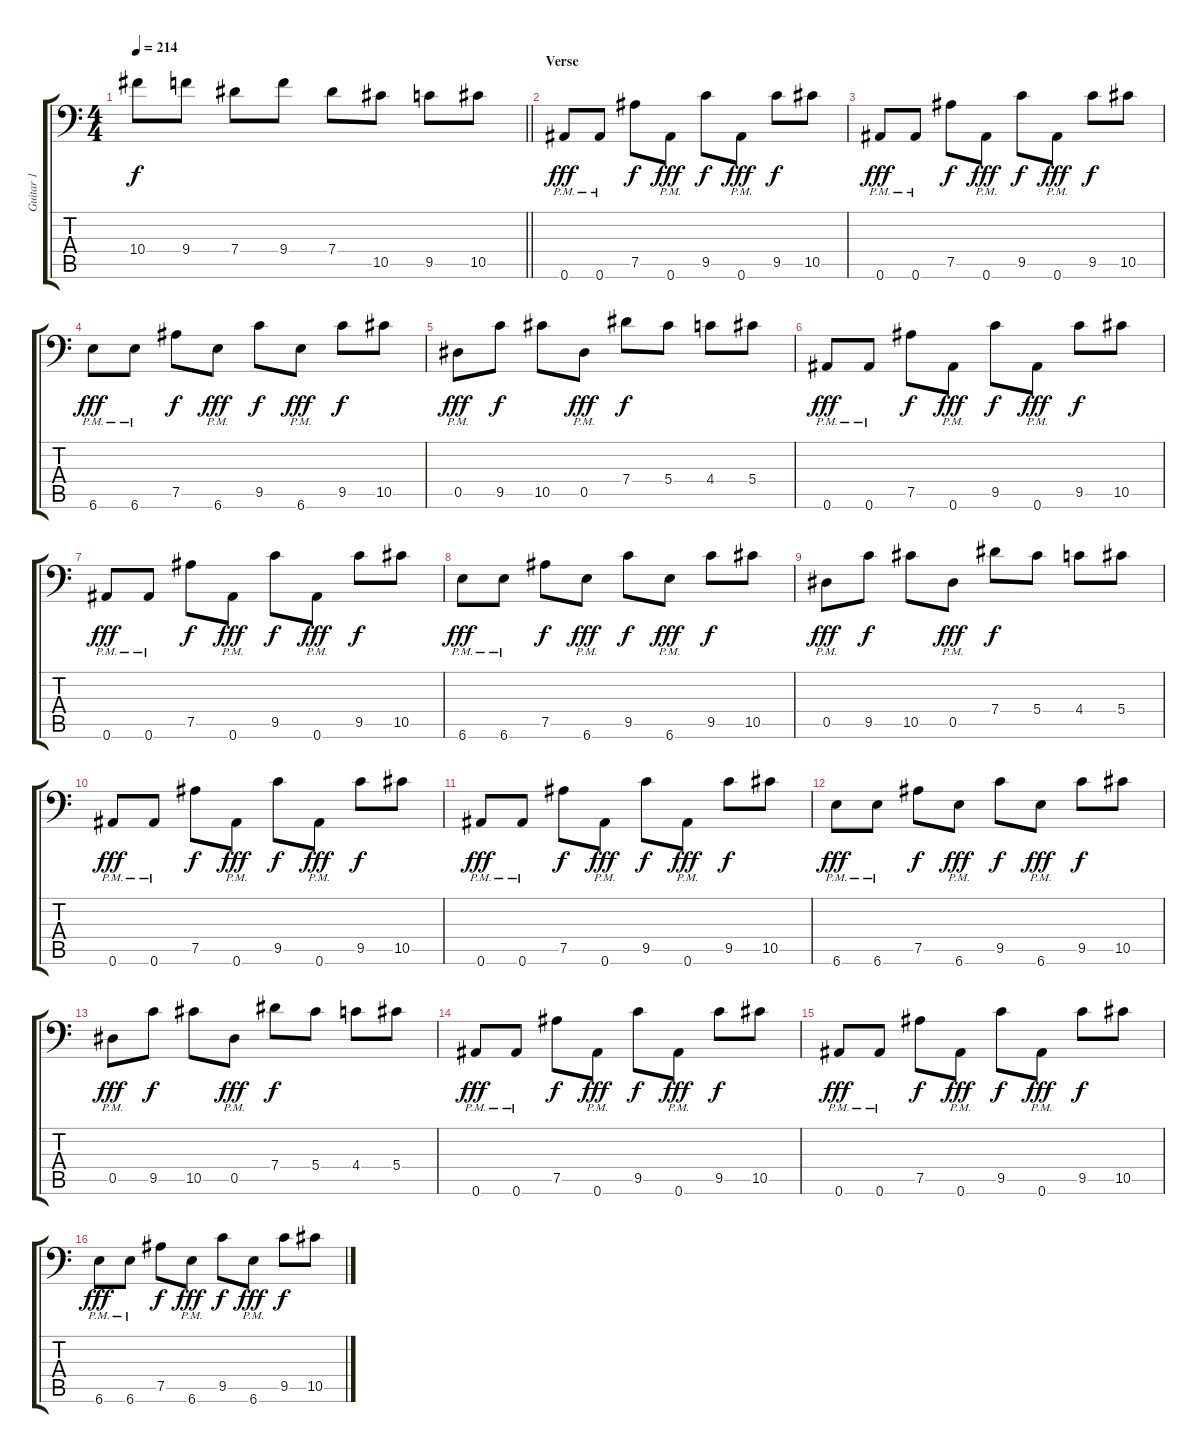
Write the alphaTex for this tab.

\track ("Guitar 1" "Guitar 1") {instrument distortionguitar}
\staff {score tabs}
\tuning (Bb3 F3 Db3 Ab2 Eb2 Bb1) {hide}
\ts (4 4)
\tempo 214
\clef f4
\barLineRight lightlight
\ks c
10.4.8{dy f} 9.4.8 7.4.8 9.4.8 7.4.8 10.5.8 9.5.8 10.5.8 |
\section ("" "Verse")
0.6{pm}.8{dy fff} 0.6{pm}.8 7.5.8{dy f} 0.6{pm}.8{dy fff} 9.5.8{dy f} 0.6{pm}.8{dy fff} 9.5.8{dy f} 10.5.8 |
0.6{pm}.8{dy fff} 0.6{pm}.8 7.5.8{dy f} 0.6{pm}.8{dy fff} 9.5.8{dy f} 0.6{pm}.8{dy fff} 9.5.8{dy f} 10.5.8 |
6.6{pm}.8{dy fff} 6.6{pm}.8 7.5.8{dy f} 6.6{pm}.8{dy fff} 9.5.8{dy f} 6.6{pm}.8{dy fff} 9.5.8{dy f} 10.5.8 |
0.5{pm}.8{dy fff} 9.5.8{dy f} 10.5.8 0.5{pm}.8{dy fff} 7.4.8{dy f} 5.4.8 4.4.8 5.4.8 |
0.6{pm}.8{dy fff} 0.6{pm}.8 7.5.8{dy f} 0.6{pm}.8{dy fff} 9.5.8{dy f} 0.6{pm}.8{dy fff} 9.5.8{dy f} 10.5.8 |
0.6{pm}.8{dy fff} 0.6{pm}.8 7.5.8{dy f} 0.6{pm}.8{dy fff} 9.5.8{dy f} 0.6{pm}.8{dy fff} 9.5.8{dy f} 10.5.8 |
6.6{pm}.8{dy fff} 6.6{pm}.8 7.5.8{dy f} 6.6{pm}.8{dy fff} 9.5.8{dy f} 6.6{pm}.8{dy fff} 9.5.8{dy f} 10.5.8 |
0.5{pm}.8{dy fff} 9.5.8{dy f} 10.5.8 0.5{pm}.8{dy fff} 7.4.8{dy f} 5.4.8 4.4.8 5.4.8 |
0.6{pm}.8{dy fff} 0.6{pm}.8 7.5.8{dy f} 0.6{pm}.8{dy fff} 9.5.8{dy f} 0.6{pm}.8{dy fff} 9.5.8{dy f} 10.5.8 |
0.6{pm}.8{dy fff} 0.6{pm}.8 7.5.8{dy f} 0.6{pm}.8{dy fff} 9.5.8{dy f} 0.6{pm}.8{dy fff} 9.5.8{dy f} 10.5.8 |
6.6{pm}.8{dy fff} 6.6{pm}.8 7.5.8{dy f} 6.6{pm}.8{dy fff} 9.5.8{dy f} 6.6{pm}.8{dy fff} 9.5.8{dy f} 10.5.8 |
0.5{pm}.8{dy fff} 9.5.8{dy f} 10.5.8 0.5{pm}.8{dy fff} 7.4.8{dy f} 5.4.8 4.4.8 5.4.8 |
0.6{pm}.8{dy fff} 0.6{pm}.8 7.5.8{dy f} 0.6{pm}.8{dy fff} 9.5.8{dy f} 0.6{pm}.8{dy fff} 9.5.8{dy f} 10.5.8 |
0.6{pm}.8{dy fff} 0.6{pm}.8 7.5.8{dy f} 0.6{pm}.8{dy fff} 9.5.8{dy f} 0.6{pm}.8{dy fff} 9.5.8{dy f} 10.5.8 |
6.6{pm}.8{dy fff} 6.6{pm}.8 7.5.8{dy f} 6.6{pm}.8{dy fff} 9.5.8{dy f} 6.6{pm}.8{dy fff} 9.5.8{dy f} 10.5.8
